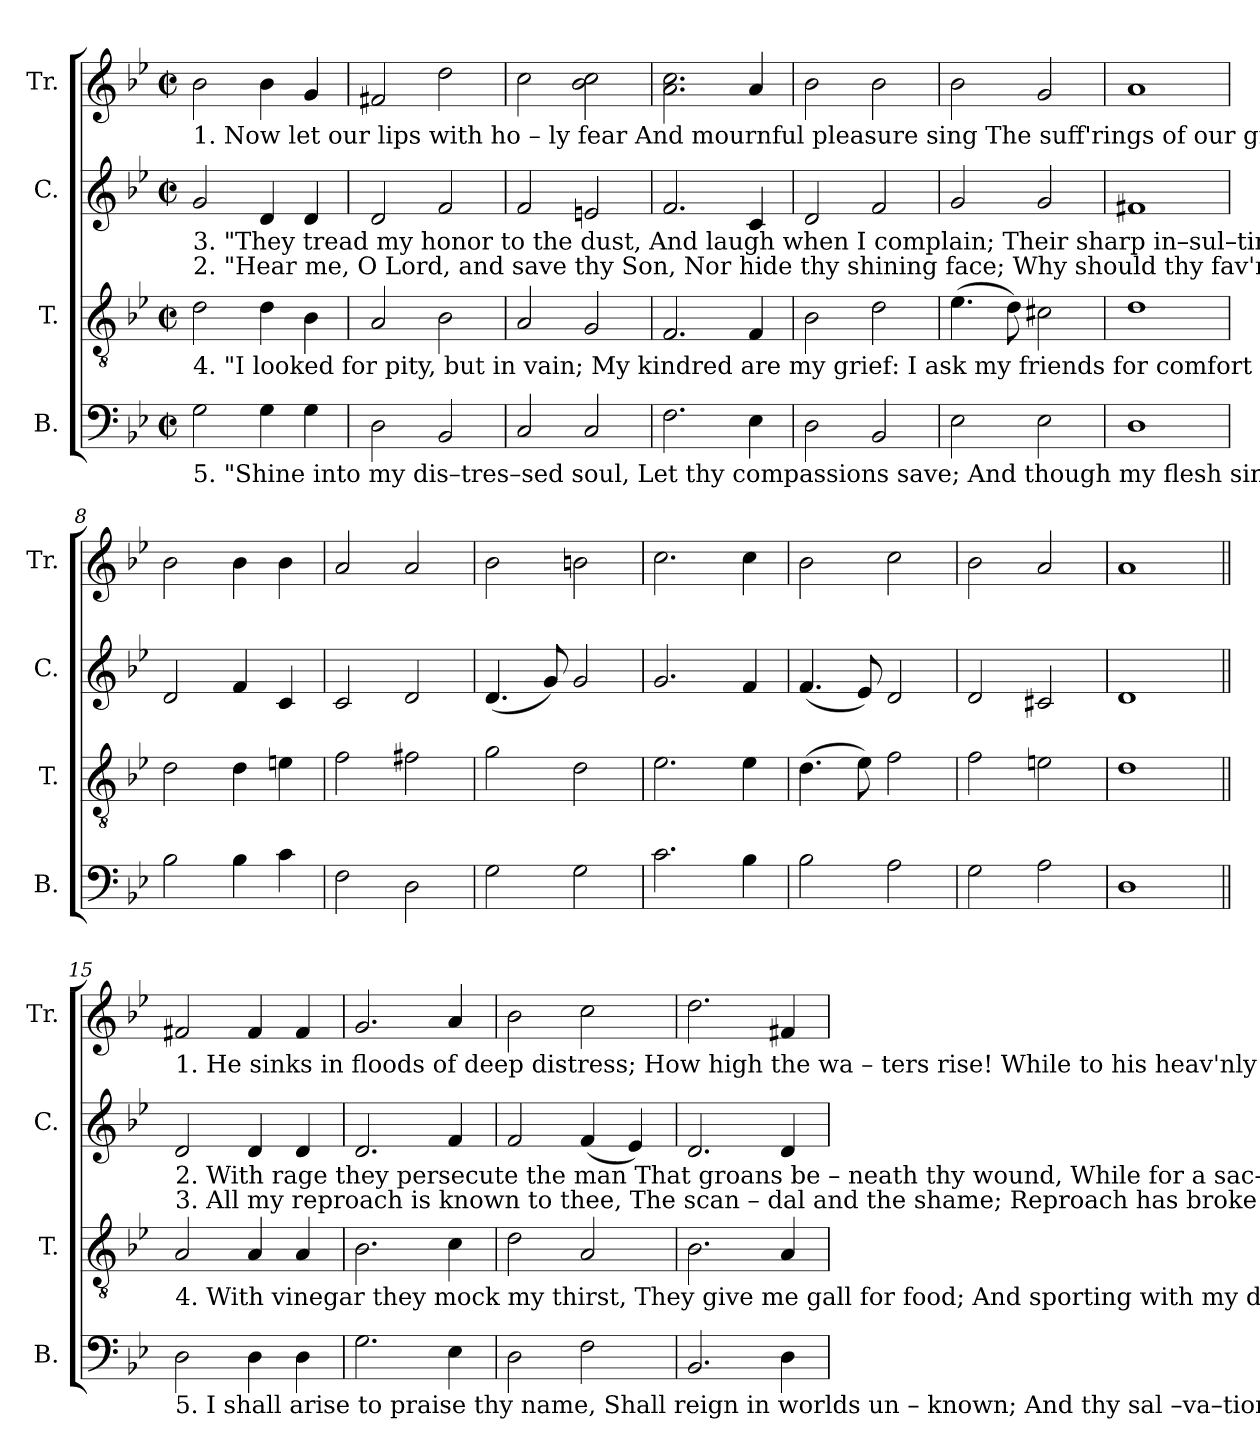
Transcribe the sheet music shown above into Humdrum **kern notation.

**kern	**kern	**kern	**kern
*part4	*part3	*part2	*part1
*staff4	*staff3	*staff2	*staff1
*I"B.	*I"T.	*I"C.	*I"Tr.
*I'B.	*I'T.	*I'C.	*I'Tr.
*clefF4	*clefGv2	*clefG2	*clefG2
*k[b-e-]	*k[b-e-]	*k[b-e-]	*k[b-e-]
*M2/2	*M2/2	*M2/2	*M2/2
*met(c|)	*met(c|)	*met(c|)	*met(c|)
*MM170	*MM170	*MM170	*MM170
=1	=1	=1	=1
!	!	!	!LO:TX:b:t=1.  Now let our lips with ho – ly fear  And mournful pleasure sing  The suff'rings of our great high priest, The  sorrows    of     our   King.
!	!	!LO:TX:b:t=3. "They tread my honor to the  dust,  And laugh when I complain;  Their sharp in–sul–ting slan–ders add  Fresh anguish  to     my   pain.	!
!	!	!LO:TX:b:t=2. "Hear me, O Lord, and save thy Son,  Nor  hide  thy shining face;  Why should thy fav'rite look like  one   For–sa  – ken   of     thy  grace?	!
!	!LO:TX:b:t=4.  "I looked for pity,  but   in   vain;  My kindred are       my     grief&colon;  I ask my  friends for comfort round,  But  meet  with  no  re   –  lief.	!	!
!LO:TX:b:t=5. "Shine into my dis–tres–sed soul,  Let   thy  compassions  save;  And though my flesh sink down to death, Redeem  it  from  the  grave.	!	!	!
2G\	2d\	2g/	2b-\
4G\	4d\	4d/	4b-\
4G\	4B-\	4d/	4g/
=2	=2	=2	=2
2D\	2A/	2d/	2f#X/
2BB-/	2B-\	2f/	2dd\
=3	=3	=3	=3
2C/	2A/	2f/	2cc\
2C/	2G/	2en/	2b-\ 2cc\
=4	=4	=4	=4
2.F\	2.F/	2.f/	2.a\ 2.cc\
4E-\	4F/	4c/	4a/
=5	=5	=5	=5
2D\	2B-\	2d/	2b-\
2BB-/	2d\	2f/	2b-\
=6	=6	=6	=6
2E-\	(4.e-\	2g/	2b-\
.	8d\)	.	.
2E-\	2c#X\	2g/	2g/
=7	=7	=7	=7
1D	1d	1f#X	1a
=8	=8	=8	=8
2B-\	2d\	2d/	2b-\
4B-\	4d\	4f/	4b-\
4c\	4en\	4c/	4b-\
=9	=9	=9	=9
2F\	2f\	2c/	2a/
2D\	2f#X\	2d/	2a/
=10	=10	=10	=10
2G\	2g\	(4.d/	2b-\
.	.	8g/)	.
2G\	2d\	2g/	2bn\
=11	=11	=11	=11
2.c\	2.e-\	2.g/	2.cc\
4B-\	4e-\	4f/	4cc\
=12	=12	=12	=12
2B-\	(4.d\	(4.f/	2b-\
.	8e-\)	8e-/)	.
2A\	2f\	2d/	2cc\
=13	=13	=13	=13
2G\	2f\	2d/	2b-\
2A\	2en\	2c#X/	2a/
=14	=14	=14	=14
1D	1d	1d	1a
!!LO:LB:g=z
=15||	=15||	=15||	=15||
!	!	!	!LO:TX:b:t=1.  He sinks in floods of deep distress;  How high   the   wa  –  ters        rise!  While to his heav'nly Father's ear  He sends per–pe–tual cries,
!	!	!LO:TX:b:t=2. With rage they persecute the man  That groans  be – neath  thy  wound,  While for a  sac–ri–fice I pour   My   life    up  – on  the  ground,	!
!	!	!LO:TX:b:t=3.  All my reproach is known to thee, The  scan –  dal    and    the  shame; Reproach has broke my bleeding heart,  And lies defiled my name,	!
!	!LO:TX:b:t=4.  With vinegar they mock my thirst, They give   me   gall    for     food;  And sporting with my dying groans,  They triumph in my blood,	!	!
!LO:TX:b:t=5.  I shall arise to praise thy name,  Shall  reign  in  worlds  un   –  known;   And  thy sal –va–tion, O my God,  Shall seat me on thy throne.	!	!	!
2D\	2A/	2d/	2f#X/
4D\	4A/	4d/	4f#/
4D\	4A/	4d/	4f#/
=16	=16	=16	=16
2.G\	2.B-\	2.d/	2.g/
4E-\	4c\	4f/	4a/
=17	=17	=17	=17
2D\	2d\	2f/	2b-\
2F\	2A/	(4f/	2cc\
.	.	4e-/)	.
=18	=18	=18	=18
2.BB-/	2.B-\	2.d/	2.dd\
4D\	4A/	4d/	4f#X/
=	=	=	=
*-	*-	*-	*-
